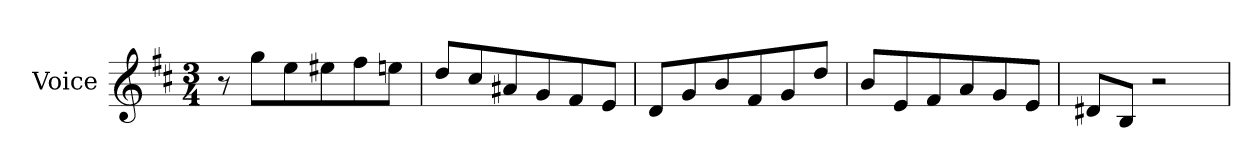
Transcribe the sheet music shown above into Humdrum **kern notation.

**kern
*part1
*staff1
*I"Voice
*I'Voice
*clefG2
*k[f#c#]
*M3/4
=1
8r
8gg\L
8ee\
8ee#X\
8ff#\
8een\J
=2
8dd/L
8cc#/
8a#X/
8g/
8f#/
8e/J
=3
8d/L
8g/
8b/
8f#/
8g/
8dd/J
=4
8b/L
8e/
8f#/
8a/
8g/
8e/J
=5
8d#X/L
8B/J
2rcc
=
*-
